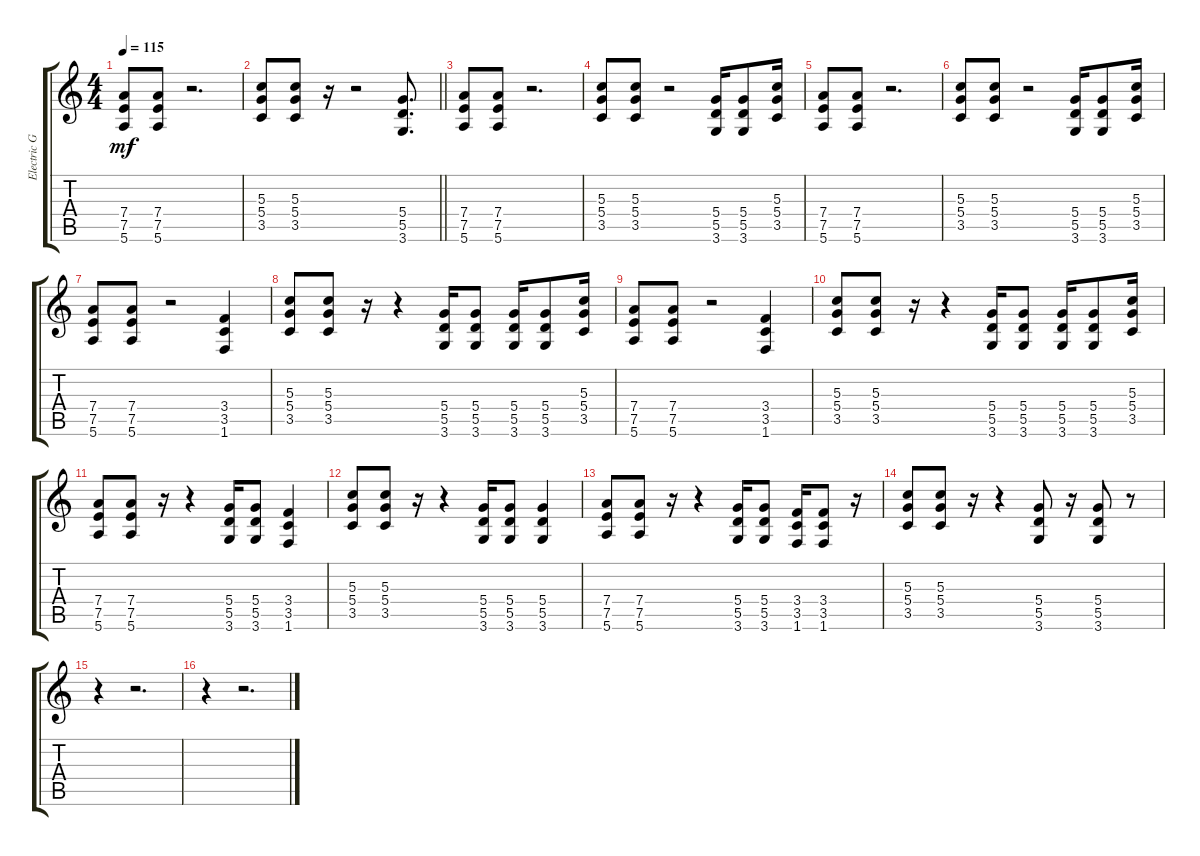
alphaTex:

\track ("Electric Guitar" "Electric G") {instrument overdrivenguitar}
\staff {score tabs}
\tuning (E4 B3 G3 D3 A2 E2) {hide}
\ts (4 4)
\tempo 115
\clef g2
\ks c
(7.4 7.5 5.6).8{dy mf} (7.4 7.5 5.6).8 r.2{d} |
\barLineRight lightlight
(5.3 5.4 3.5).8 (5.3 5.4 3.5).8 r.16 r.2 (5.4 5.5 3.6).8{d} |
(7.4 7.5 5.6).8 (7.4 7.5 5.6).8 r.2{d} |
(5.3 5.4 3.5).8 (5.3 5.4 3.5).8 r.2 (5.4 5.5 3.6).16 (5.4 5.5 3.6).8 (5.3 5.4 3.5).16 |
(7.4 7.5 5.6).8 (7.4 7.5 5.6).8 r.2{d} |
(5.3 5.4 3.5).8 (5.3 5.4 3.5).8 r.2 (5.4 5.5 3.6).16 (5.4 5.5 3.6).8 (5.3 5.4 3.5).16 |
(7.4 7.5 5.6).8 (7.4 7.5 5.6).8 r.2 (3.4 3.5 1.6).4 |
(5.3 5.4 3.5).8 (5.3 5.4 3.5).8 r.16 r.4 (5.4 5.5 3.6).16 (5.4 5.5 3.6).8 (5.4 5.5 3.6).16 (5.4 5.5 3.6).8 (5.3 5.4 3.5).16 |
(7.4 7.5 5.6).8 (7.4 7.5 5.6).8 r.2 (3.4 3.5 1.6).4 |
(5.3 5.4 3.5).8 (5.3 5.4 3.5).8 r.16 r.4 (5.4 5.5 3.6).16 (5.4 5.5 3.6).8 (5.4 5.5 3.6).16 (5.4 5.5 3.6).8 (5.3 5.4 3.5).16 |
(7.4 7.5 5.6).8 (7.4 7.5 5.6).8 r.16 r.4 (5.4 5.5 3.6).16 (5.4 5.5 3.6).8 (3.4 3.5 1.6).4 |
(5.3 5.4 3.5).8 (5.3 5.4 3.5).8 r.16 r.4 (5.4 5.5 3.6).16 (5.4 5.5 3.6).8 (5.4 5.5 3.6).4 |
(7.4 7.5 5.6).8 (7.4 7.5 5.6).8 r.16 r.4 (5.4 5.5 3.6).16 (5.4 5.5 3.6).8 (3.4 3.5 1.6).16 (3.4 3.5 1.6).8 r.16 |
(5.3 5.4 3.5).8 (5.3 5.4 3.5).8 r.16 r.4 (5.4 5.5 3.6).8 r.16 (5.4 5.5 3.6).8 r.8 |
r.4 r.2{d} |
r.4 r.2{d}
